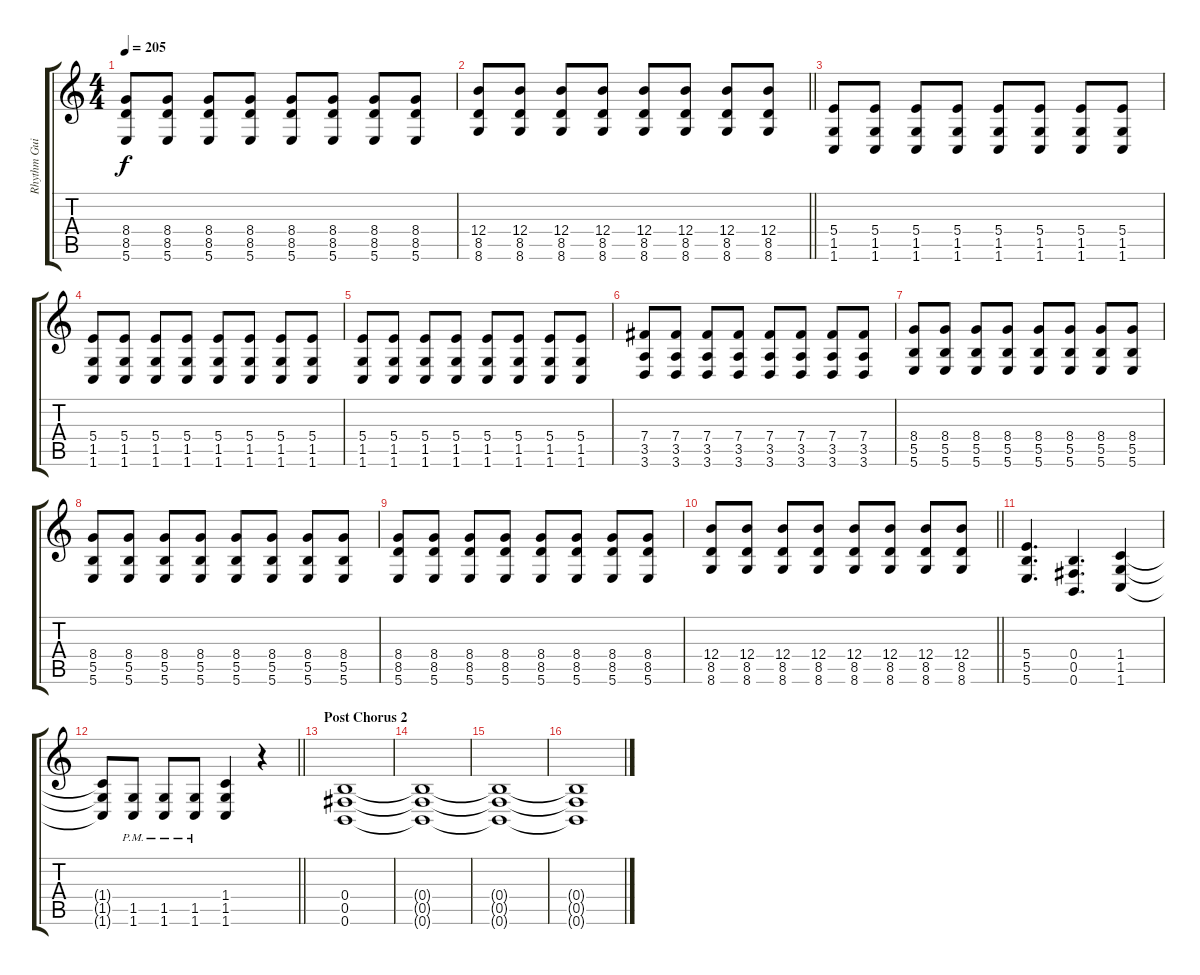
\track ("Rhythm Guitar 2" "Rhythm Gui") {instrument overdrivenguitar}
\staff {score tabs}
\tuning (Db4 Ab3 E3 B2 Gb2 B1) {hide}
\ts (4 4)
\tempo 205
\clef g2
\ks c
(8.4 8.5 5.6).8{dy f} (8.4 8.5 5.6).8 (8.4 8.5 5.6).8 (8.4 8.5 5.6).8 (8.4 8.5 5.6).8 (8.4 8.5 5.6).8 (8.4 8.5 5.6).8 (8.4 8.5 5.6).8 |
\barLineRight lightlight
(12.4 8.5 8.6).8 (12.4 8.5 8.6).8 (12.4 8.5 8.6).8 (12.4 8.5 8.6).8 (12.4 8.5 8.6).8 (12.4 8.5 8.6).8 (12.4 8.5 8.6).8 (12.4 8.5 8.6).8 |
\section ("" "")
(5.4 1.5 1.6).8 (5.4 1.5 1.6).8 (5.4 1.5 1.6).8 (5.4 1.5 1.6).8 (5.4 1.5 1.6).8 (5.4 1.5 1.6).8 (5.4 1.5 1.6).8 (5.4 1.5 1.6).8 |
(5.4 1.5 1.6).8 (5.4 1.5 1.6).8 (5.4 1.5 1.6).8 (5.4 1.5 1.6).8 (5.4 1.5 1.6).8 (5.4 1.5 1.6).8 (5.4 1.5 1.6).8 (5.4 1.5 1.6).8 |
(5.4 1.5 1.6).8 (5.4 1.5 1.6).8 (5.4 1.5 1.6).8 (5.4 1.5 1.6).8 (5.4 1.5 1.6).8 (5.4 1.5 1.6).8 (5.4 1.5 1.6).8 (5.4 1.5 1.6).8 |
(7.4 3.5 3.6).8 (7.4 3.5 3.6).8 (7.4 3.5 3.6).8 (7.4 3.5 3.6).8 (7.4 3.5 3.6).8 (7.4 3.5 3.6).8 (7.4 3.5 3.6).8 (7.4 3.5 3.6).8 |
(8.4 5.5 5.6).8 (8.4 5.5 5.6).8 (8.4 5.5 5.6).8 (8.4 5.5 5.6).8 (8.4 5.5 5.6).8 (8.4 5.5 5.6).8 (8.4 5.5 5.6).8 (8.4 5.5 5.6).8 |
(8.4 5.5 5.6).8 (8.4 5.5 5.6).8 (8.4 5.5 5.6).8 (8.4 5.5 5.6).8 (8.4 5.5 5.6).8 (8.4 5.5 5.6).8 (8.4 5.5 5.6).8 (8.4 5.5 5.6).8 |
(8.4 8.5 5.6).8 (8.4 8.5 5.6).8 (8.4 8.5 5.6).8 (8.4 8.5 5.6).8 (8.4 8.5 5.6).8 (8.4 8.5 5.6).8 (8.4 8.5 5.6).8 (8.4 8.5 5.6).8 |
\barLineRight lightlight
(12.4 8.5 8.6).8 (12.4 8.5 8.6).8 (12.4 8.5 8.6).8 (12.4 8.5 8.6).8 (12.4 8.5 8.6).8 (12.4 8.5 8.6).8 (12.4 8.5 8.6).8 (12.4 8.5 8.6).8 |
\section ("" "")
(5.4 5.5 5.6).4{d} (0.4 0.5 0.6).4{d} (1.4 1.5 1.6).4 |
\barLineRight lightlight
(1.4{t} 1.5{t} 1.6{t}).8 (1.5{pm} 1.6{pm}).8 (1.5{pm} 1.6{pm}).8 (1.5{pm} 1.6{pm}).8 (1.4 1.5 1.6).4 r.4 |
\section ("" "Post Chorus 2")
(0.4 0.5 0.6).1 |
(0.4{t} 0.5{t} 0.6{t}).1 |
(0.4{t} 0.5{t} 0.6{t}).1 |
(0.4{t} 0.5{t} 0.6{t}).1
